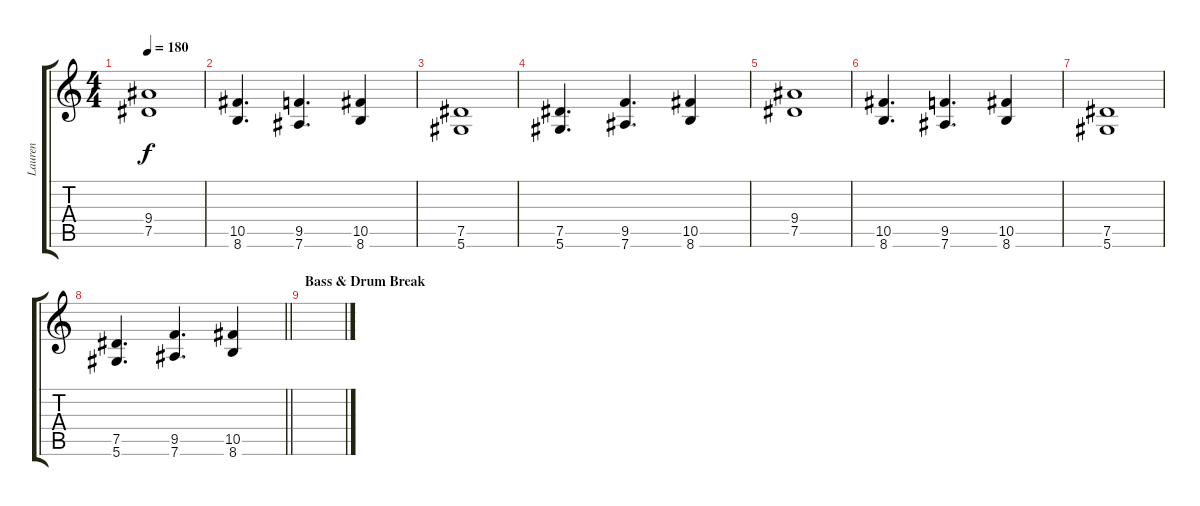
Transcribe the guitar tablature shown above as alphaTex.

\track ("Lauren" "Lauren") {instrument distortionguitar}
\staff {score tabs}
\tuning (Eb4 Bb3 Gb3 Db3 Ab2 Eb2) {hide}
\ts (4 4)
\tempo 180
\clef g2
\ks c
(9.4 7.5).1{dy f} |
(10.5 8.6).4{d} (9.5 7.6).4{d} (10.5 8.6).4 |
(7.5 5.6).1 |
(7.5 5.6).4{d} (9.5 7.6).4{d} (10.5 8.6).4 |
(9.4 7.5).1 |
(10.5 8.6).4{d} (9.5 7.6).4{d} (10.5 8.6).4 |
(7.5 5.6).1 |
\barLineRight lightlight
(7.5 5.6).4{d} (9.5 7.6).4{d} (10.5 8.6).4 |
\section ("" "Bass & Drum Break")
